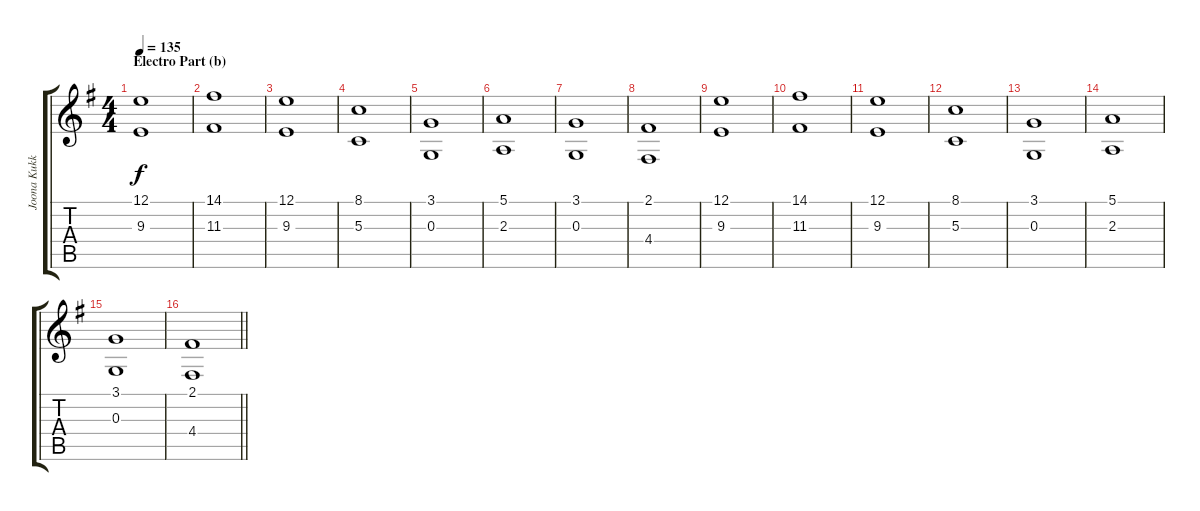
\track ("Joona Kukkola (strings pad)" "Joona Kukk") {instrument stringensemble1}
\staff {score tabs}
\tuning (E4 B3 G3 D3 A2 E2) {hide}
\ts (4 4)
\section ("" "Electro Part (b)")
\tempo 135
\clef g2
\ks eminor
(12.1 9.3).1{dy f} |
(14.1 11.3).1 |
(12.1 9.3).1 |
(8.1 5.3).1 |
(3.1 0.3).1 |
(5.1 2.3).1 |
(3.1 0.3).1 |
(2.1 4.4).1 |
(12.1 9.3).1 |
(14.1 11.3).1 |
(12.1 9.3).1 |
(8.1 5.3).1 |
(3.1 0.3).1 |
(5.1 2.3).1 |
(3.1 0.3).1 |
\barLineRight lightlight
(2.1 4.4).1
